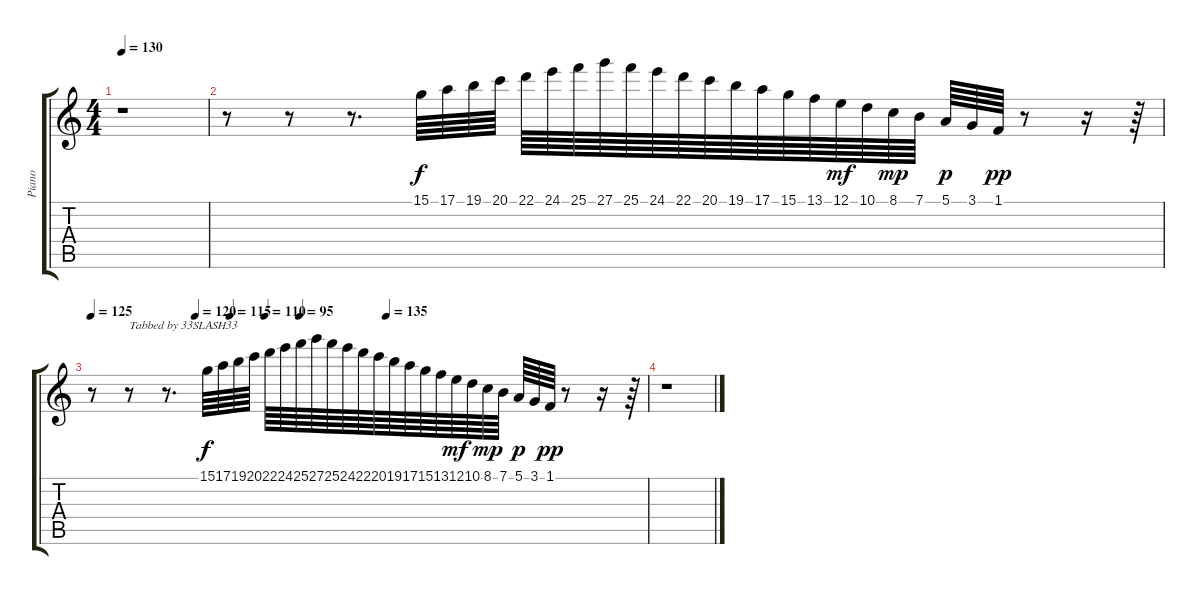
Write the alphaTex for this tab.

\track ("Piano" "Piano") {mute instrument acousticgrandpiano}
\staff {score tabs}
\tuning (E4 B3 G3 D3 A2 E2) {hide}
\ts (4 4)
\tempo 130
\clef g2
\ks c
r.1{dy pp} |
r.8 r.8 r.8{d} 15.1.64{dy f} 17.1.64 19.1.64 20.1.64 22.1.64 24.1.64 25.1.64 27.1.64 25.1.64 24.1.64 22.1.64 20.1.64 19.1.64 17.1.64 15.1.64 13.1.64 12.1.64{dy mf} 10.1.64 8.1.64{dy mp} 7.1.64 5.1.64{dy p} 3.1.64 1.1.64{dy pp} r.8 r.16 r.64 |
\tempo 125
\tempo (120 0.1875)
\tempo (115 0.25)
\tempo (110 0.3125)
\tempo (95 0.375)
\tempo (135 0.53125)
r.8 r.8{txt "Tabbed by 33SLASH33"} r.8{d} 15.1.64{dy f} 17.1.64 19.1.64 20.1.64 22.1.64 24.1.64 25.1.64 27.1.64 25.1.64 24.1.64 22.1.64 20.1.64 19.1.64 17.1.64 15.1.64 13.1.64 12.1.64{dy mf} 10.1.64 8.1.64{dy mp} 7.1.64 5.1.64{dy p} 3.1.64 1.1.64{dy pp} r.8 r.16 r.64 |
r.1
